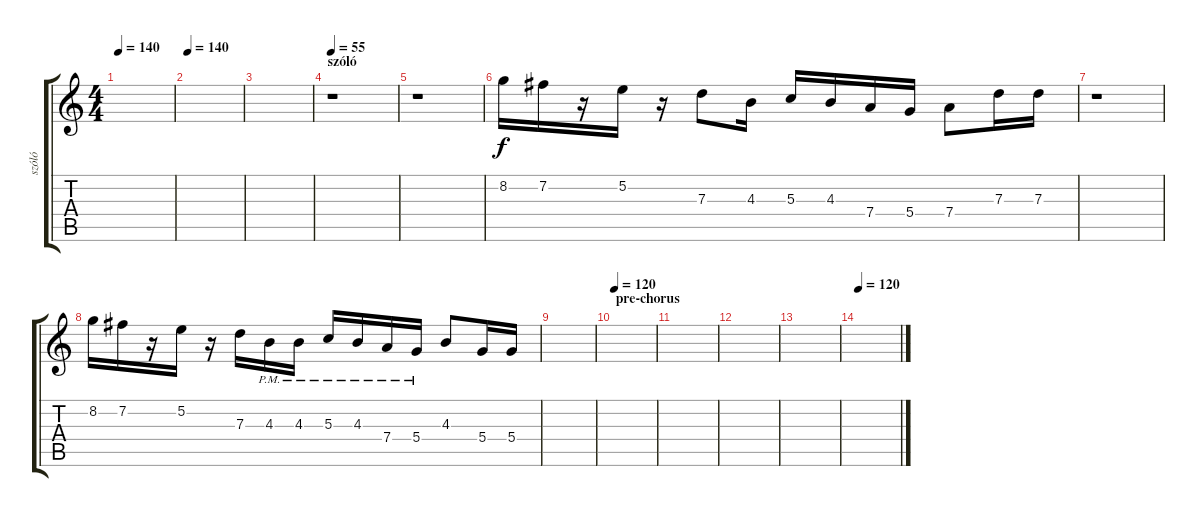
\track ("szóló" "szóló") {instrument distortionguitar}
\staff {score tabs}
\tuning (E4 B3 G3 D3 A2 E2) {hide}
\ts (4 4)
\tempo 140
\clef g2
\ks c
|
\tempo 140
|
|
\section ("" "szóló")
\tempo 55
r.1 |
r.1 |
8.2.16 7.2.16 r.16 5.2.16 r.16 7.3.8 4.3.16 5.3.16 4.3.16 7.4.16 5.4.16 7.4.8 7.3.16 7.3.16 |
r.1 |
8.2.16 7.2.16 r.16 5.2.16 r.16 7.3.16 4.3{pm}.16 4.3{pm}.16 5.3{pm}.16 4.3{pm}.16 7.4{pm}.16 5.4{pm}.16 4.3.8 5.4.16 5.4.16 |
|
\section ("" "pre-chorus")
\tempo 120
|
|
|
|
\tempo 120
